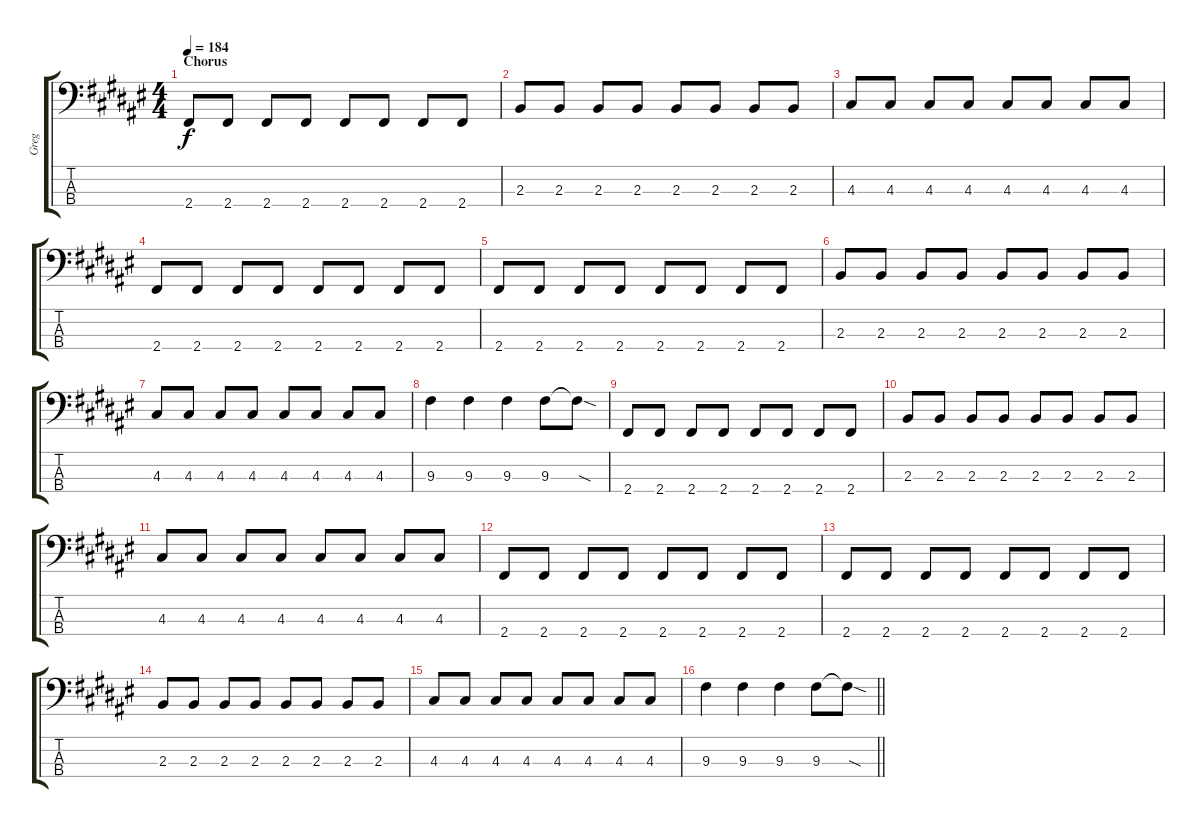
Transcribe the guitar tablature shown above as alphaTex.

\track ("Greg" "Greg") {instrument electricbasspick}
\staff {score tabs}
\tuning (G2 D2 A1 E1) {hide}
\ts (4 4)
\section ("" "Chorus")
\tempo 184
\clef f4
\ks f#
2.4.8{dy f} 2.4.8 2.4.8 2.4.8 2.4.8 2.4.8 2.4.8 2.4.8 |
2.3.8 2.3.8 2.3.8 2.3.8 2.3.8 2.3.8 2.3.8 2.3.8 |
4.3.8 4.3.8 4.3.8 4.3.8 4.3.8 4.3.8 4.3.8 4.3.8 |
2.4.8 2.4.8 2.4.8 2.4.8 2.4.8 2.4.8 2.4.8 2.4.8 |
2.4.8 2.4.8 2.4.8 2.4.8 2.4.8 2.4.8 2.4.8 2.4.8 |
2.3.8 2.3.8 2.3.8 2.3.8 2.3.8 2.3.8 2.3.8 2.3.8 |
4.3.8 4.3.8 4.3.8 4.3.8 4.3.8 4.3.8 4.3.8 4.3.8 |
9.3.4 9.3.4 9.3.4 9.3.8 9.3{sod t}.8 |
2.4.8 2.4.8 2.4.8 2.4.8 2.4.8 2.4.8 2.4.8 2.4.8 |
2.3.8 2.3.8 2.3.8 2.3.8 2.3.8 2.3.8 2.3.8 2.3.8 |
4.3.8 4.3.8 4.3.8 4.3.8 4.3.8 4.3.8 4.3.8 4.3.8 |
2.4.8 2.4.8 2.4.8 2.4.8 2.4.8 2.4.8 2.4.8 2.4.8 |
2.4.8 2.4.8 2.4.8 2.4.8 2.4.8 2.4.8 2.4.8 2.4.8 |
2.3.8 2.3.8 2.3.8 2.3.8 2.3.8 2.3.8 2.3.8 2.3.8 |
4.3.8 4.3.8 4.3.8 4.3.8 4.3.8 4.3.8 4.3.8 4.3.8 |
\barLineRight lightlight
9.3.4 9.3.4 9.3.4 9.3.8 9.3{sod t}.8
